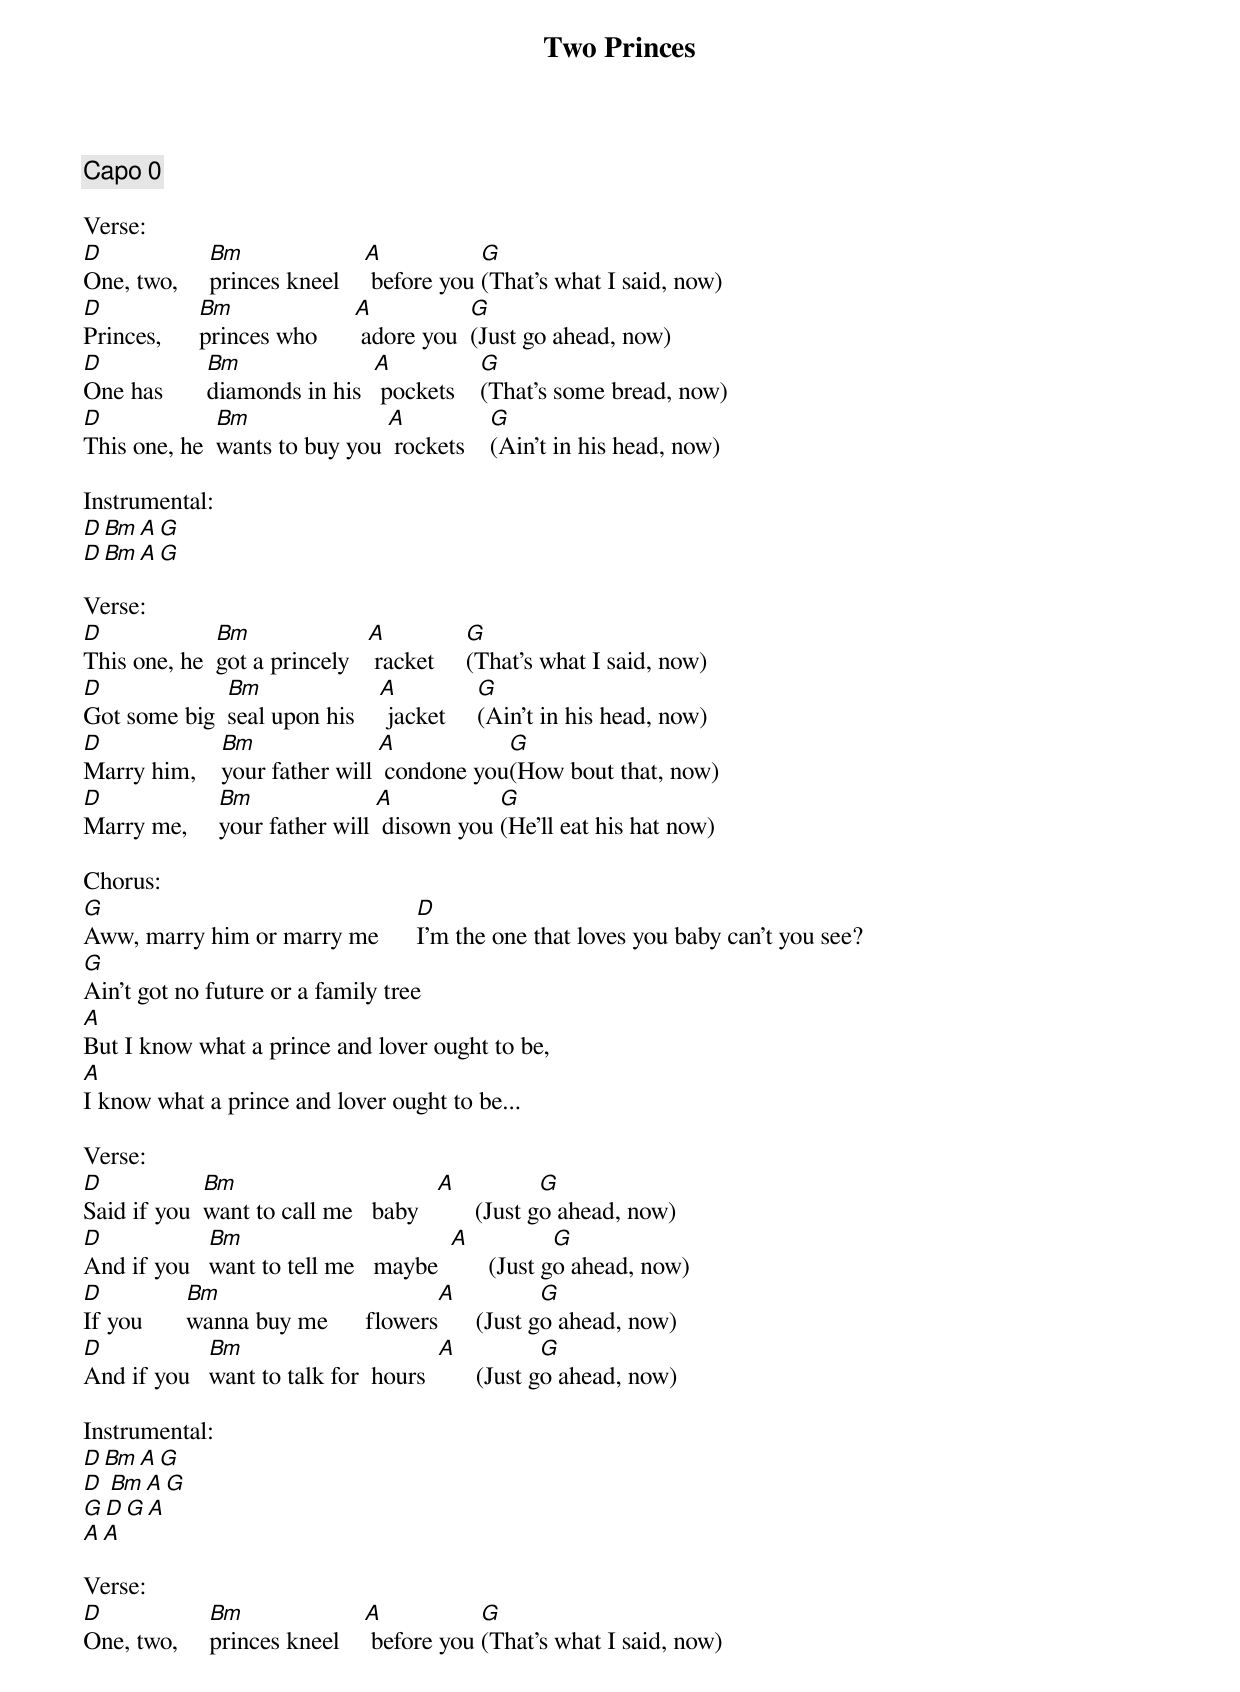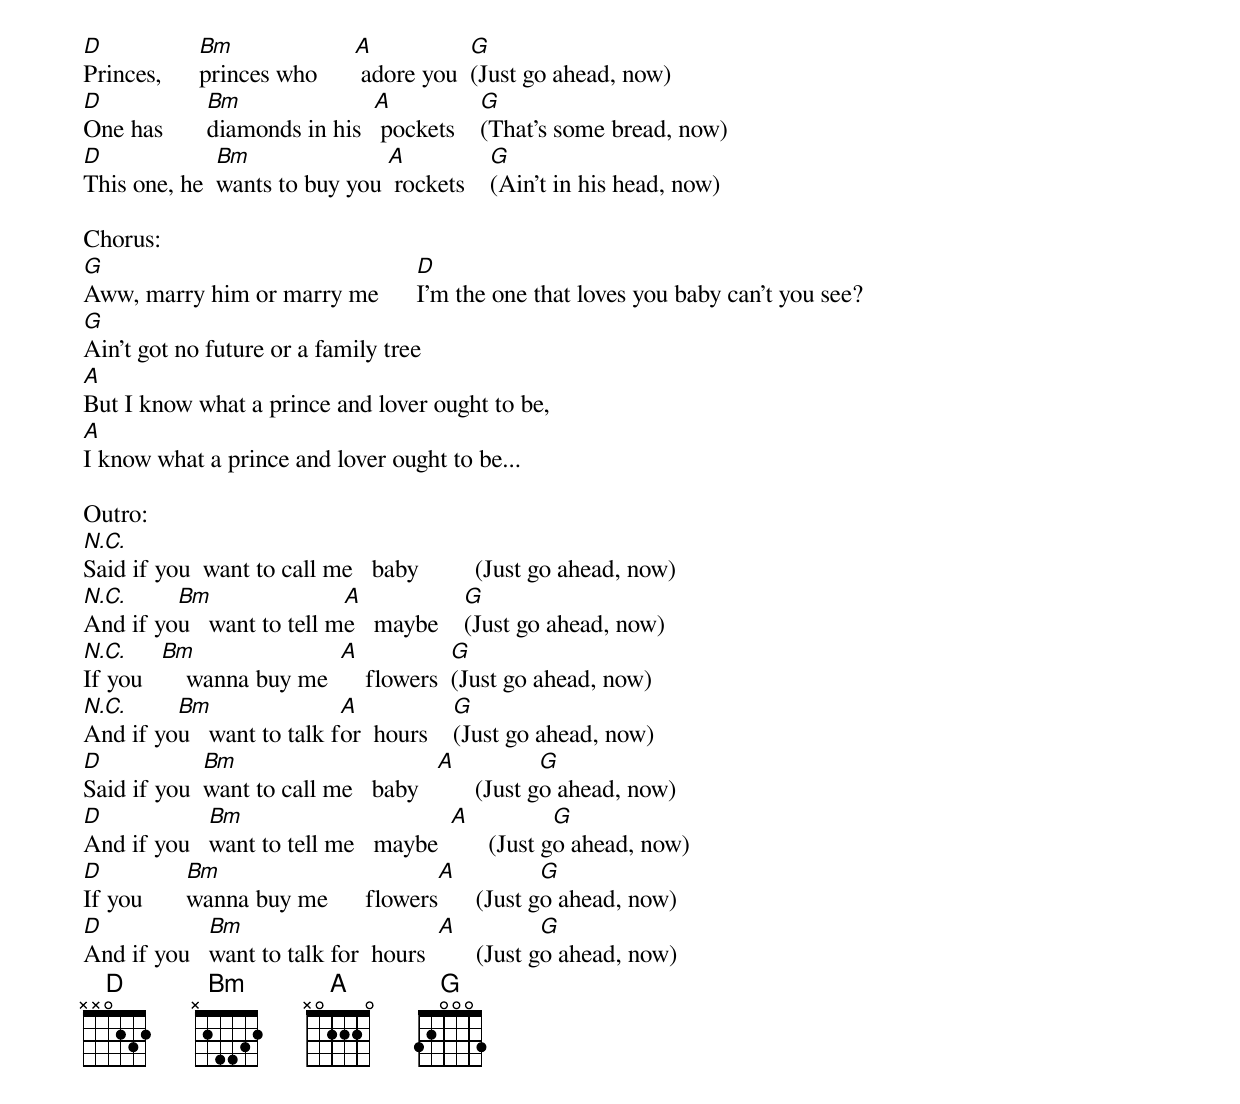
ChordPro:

{title:Two Princes}
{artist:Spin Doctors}
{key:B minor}
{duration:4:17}
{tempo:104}
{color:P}

{comment: Capo 0}

Verse:
[D]One, two,     [Bm]princes kneel    [A] before you [G](That's what I said, now)
[D]Princes,      [Bm]princes who      [A] adore you  [G](Just go ahead, now)
[D]One has       [Bm]diamonds in his  [A] pockets    [G](That's some bread, now)
[D]This one, he  [Bm]wants to buy you [A] rockets    [G](Ain't in his head, now)

Instrumental:
[D][Bm][A][G]
[D][Bm][A][G]

Verse:
[D]This one, he  [Bm]got a princely   [A] racket     [G](That's what I said, now)
[D]Got some big  [Bm]seal upon his    [A] jacket     [G](Ain't in his head, now)
[D]Marry him,    [Bm]your father will [A] condone you[G](How bout that, now)
[D]Marry me,     [Bm]your father will [A] disown you [G](He'll eat his hat now)

Chorus:
[G]Aww, marry him or marry me      [D]I'm the one that loves you baby can't you see?
[G]Ain't got no future or a family tree
[A]But I know what a prince and lover ought to be,
[A]I know what a prince and lover ought to be...

Verse:
[D]Said if you  [Bm]want to call me   baby   [A]      (Just g[G]o ahead, now)
[D]And if you   [Bm]want to tell me   maybe  [A]      (Just g[G]o ahead, now)
[D]If you       [Bm]wanna buy me      flowers[A]      (Just g[G]o ahead, now)
[D]And if you   [Bm]want to talk for  hours  [A]      (Just g[G]o ahead, now)

Instrumental:
[D][Bm][A][G]
[D] [Bm][A][G]
[G][D][G][A]
[A][A]

Verse:
[D]One, two,     [Bm]princes kneel    [A] before you [G](That's what I said, now)
[D]Princes,      [Bm]princes who      [A] adore you  [G](Just go ahead, now)
[D]One has       [Bm]diamonds in his  [A] pockets    [G](That's some bread, now)
[D]This one, he  [Bm]wants to buy you [A] rockets    [G](Ain't in his head, now)

Chorus:
[G]Aww, marry him or marry me      [D]I'm the one that loves you baby can't you see?
[G]Ain't got no future or a family tree
[A]But I know what a prince and lover ought to be,
[A]I know what a prince and lover ought to be...

Outro:
[N.C.]Said if you  want to call me   baby         (Just go ahead, now)
[N.C.]And if yo[Bm]u   want to tell m[A]e   maybe    [G](Just go ahead, now)
[N.C.]If you   [Bm]    wanna buy me  [A]    flowers  [G](Just go ahead, now)
[N.C.]And if yo[Bm]u   want to talk f[A]or  hours    [G](Just go ahead, now)
[D]Said if you  [Bm]want to call me   baby   [A]      (Just g[G]o ahead, now)
[D]And if you   [Bm]want to tell me   maybe  [A]      (Just g[G]o ahead, now)
[D]If you       [Bm]wanna buy me      flowers[A]      (Just g[G]o ahead, now)
[D]And if you   [Bm]want to talk for  hours  [A]      (Just g[G]o ahead, now)
